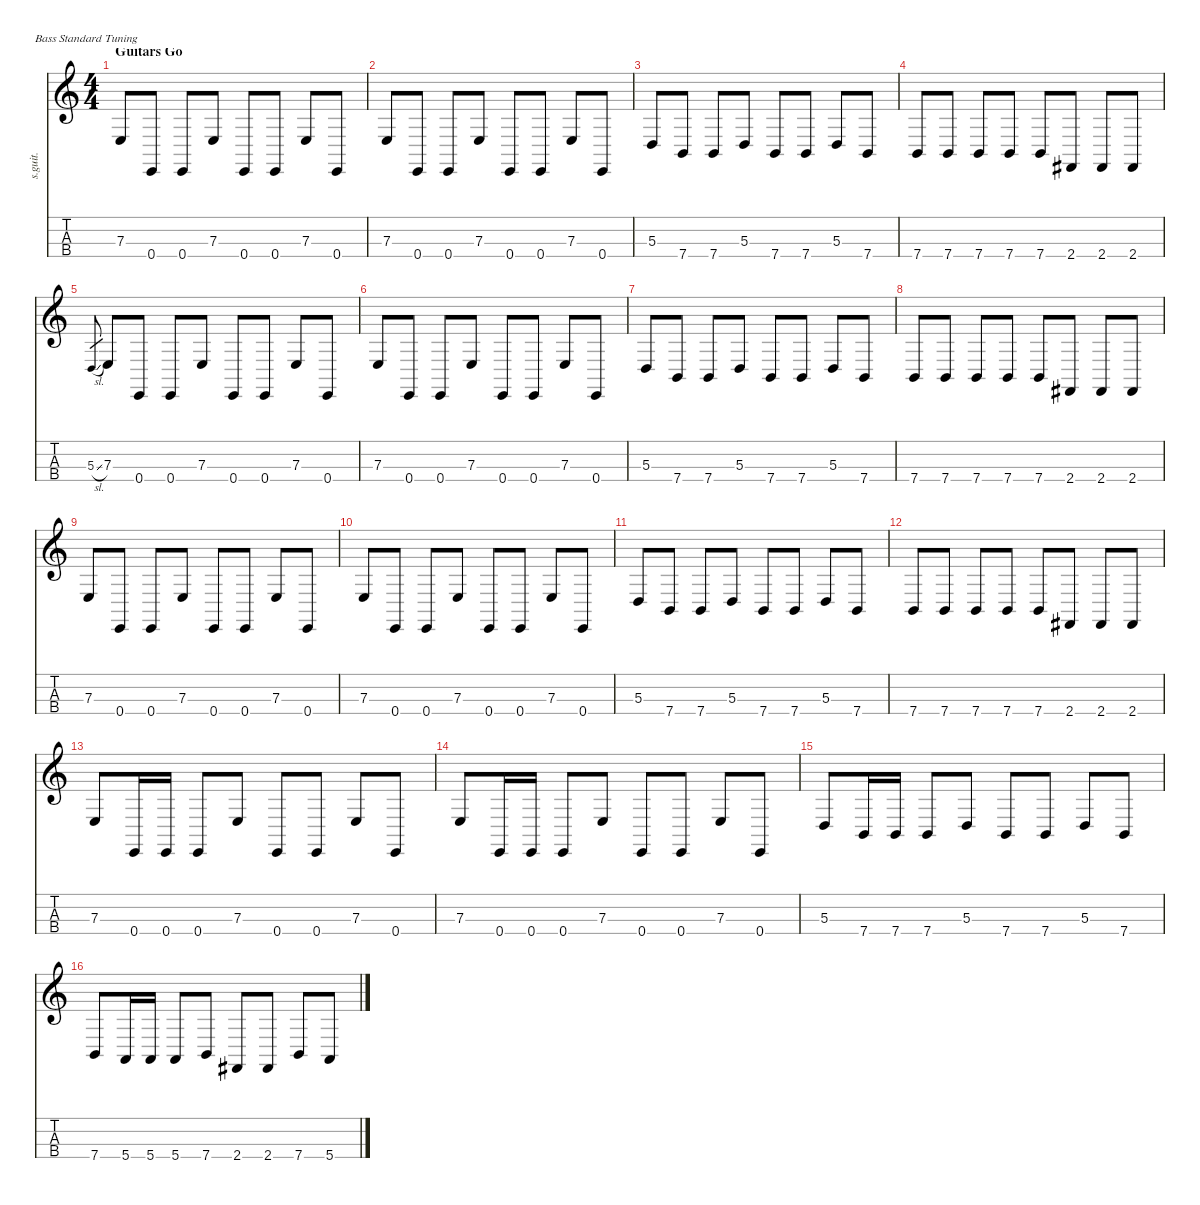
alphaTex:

\defaultSystemsLayout 4
\hideDynamics
\bracketExtendMode nobrackets
\track ("Cliff Burton - Bass" "s.guit.") {instrument electricbassfinger}
\staff {score tabs}
\tuning (G2 D2 A1 E1)
\ts (4 4)
\section ("" "Guitars Go")
\tempo (130 hide)
\clef g2
\ks c
7.3.8{lyrics (0 "") lyrics (1 "") lyrics (2 "") lyrics (3 "") lyrics (4 "") dy f} 0.4.8{lyrics (0 "") lyrics (1 "") lyrics (2 "") lyrics (3 "") lyrics (4 "")} 0.4.8{lyrics (0 "") lyrics (1 "") lyrics (2 "") lyrics (3 "") lyrics (4 "")} 7.3.8{lyrics (0 "") lyrics (1 "") lyrics (2 "") lyrics (3 "") lyrics (4 "")} 0.4.8{lyrics (0 "") lyrics (1 "") lyrics (2 "") lyrics (3 "") lyrics (4 "")} 0.4.8{lyrics (0 "") lyrics (1 "") lyrics (2 "") lyrics (3 "") lyrics (4 "")} 7.3.8{lyrics (0 "") lyrics (1 "") lyrics (2 "") lyrics (3 "") lyrics (4 "")} 0.4.8{lyrics (0 "") lyrics (1 "") lyrics (2 "") lyrics (3 "") lyrics (4 "")} |
7.3.8{lyrics (0 "") lyrics (1 "") lyrics (2 "") lyrics (3 "") lyrics (4 "")} 0.4.8{lyrics (0 "") lyrics (1 "") lyrics (2 "") lyrics (3 "") lyrics (4 "")} 0.4.8{lyrics (0 "") lyrics (1 "") lyrics (2 "") lyrics (3 "") lyrics (4 "")} 7.3.8{lyrics (0 "") lyrics (1 "") lyrics (2 "") lyrics (3 "") lyrics (4 "")} 0.4.8{lyrics (0 "") lyrics (1 "") lyrics (2 "") lyrics (3 "") lyrics (4 "")} 0.4.8{lyrics (0 "") lyrics (1 "") lyrics (2 "") lyrics (3 "") lyrics (4 "")} 7.3.8{lyrics (0 "") lyrics (1 "") lyrics (2 "") lyrics (3 "") lyrics (4 "")} 0.4.8{lyrics (0 "") lyrics (1 "") lyrics (2 "") lyrics (3 "") lyrics (4 "")} |
5.3.8{lyrics (0 "") lyrics (1 "") lyrics (2 "") lyrics (3 "") lyrics (4 "")} 7.4.8{lyrics (0 "") lyrics (1 "") lyrics (2 "") lyrics (3 "") lyrics (4 "")} 7.4.8{lyrics (0 "") lyrics (1 "") lyrics (2 "") lyrics (3 "") lyrics (4 "")} 5.3.8{lyrics (0 "") lyrics (1 "") lyrics (2 "") lyrics (3 "") lyrics (4 "")} 7.4.8{lyrics (0 "") lyrics (1 "") lyrics (2 "") lyrics (3 "") lyrics (4 "")} 7.4.8{lyrics (0 "") lyrics (1 "") lyrics (2 "") lyrics (3 "") lyrics (4 "")} 5.3.8{lyrics (0 "") lyrics (1 "") lyrics (2 "") lyrics (3 "") lyrics (4 "")} 7.4.8{lyrics (0 "") lyrics (1 "") lyrics (2 "") lyrics (3 "") lyrics (4 "")} |
7.4.8{lyrics (0 "") lyrics (1 "") lyrics (2 "") lyrics (3 "") lyrics (4 "")} 7.4.8{lyrics (0 "") lyrics (1 "") lyrics (2 "") lyrics (3 "") lyrics (4 "")} 7.4.8{lyrics (0 "") lyrics (1 "") lyrics (2 "") lyrics (3 "") lyrics (4 "")} 7.4.8{lyrics (0 "") lyrics (1 "") lyrics (2 "") lyrics (3 "") lyrics (4 "")} 7.4.8{lyrics (0 "") lyrics (1 "") lyrics (2 "") lyrics (3 "") lyrics (4 "")} 2.4{acc #}.8{lyrics (0 "") lyrics (1 "") lyrics (2 "") lyrics (3 "") lyrics (4 "")} 2.4{acc #}.8{lyrics (0 "") lyrics (1 "") lyrics (2 "") lyrics (3 "") lyrics (4 "")} 2.4{acc #}.8{lyrics (0 "") lyrics (1 "") lyrics (2 "") lyrics (3 "") lyrics (4 "")} |
5.3{sl}.8{lyrics (0 "") lyrics (1 "") lyrics (2 "") lyrics (3 "") lyrics (4 "") gr} 7.3.8{lyrics (0 "") lyrics (1 "") lyrics (2 "") lyrics (3 "") lyrics (4 "")} 0.4.8{lyrics (0 "") lyrics (1 "") lyrics (2 "") lyrics (3 "") lyrics (4 "")} 0.4.8{lyrics (0 "") lyrics (1 "") lyrics (2 "") lyrics (3 "") lyrics (4 "")} 7.3.8{lyrics (0 "") lyrics (1 "") lyrics (2 "") lyrics (3 "") lyrics (4 "")} 0.4.8{lyrics (0 "") lyrics (1 "") lyrics (2 "") lyrics (3 "") lyrics (4 "")} 0.4.8{lyrics (0 "") lyrics (1 "") lyrics (2 "") lyrics (3 "") lyrics (4 "")} 7.3.8{lyrics (0 "") lyrics (1 "") lyrics (2 "") lyrics (3 "") lyrics (4 "")} 0.4.8{lyrics (0 "") lyrics (1 "") lyrics (2 "") lyrics (3 "") lyrics (4 "")} |
7.3.8{lyrics (0 "") lyrics (1 "") lyrics (2 "") lyrics (3 "") lyrics (4 "")} 0.4.8{lyrics (0 "") lyrics (1 "") lyrics (2 "") lyrics (3 "") lyrics (4 "")} 0.4.8{lyrics (0 "") lyrics (1 "") lyrics (2 "") lyrics (3 "") lyrics (4 "")} 7.3.8{lyrics (0 "") lyrics (1 "") lyrics (2 "") lyrics (3 "") lyrics (4 "")} 0.4.8{lyrics (0 "") lyrics (1 "") lyrics (2 "") lyrics (3 "") lyrics (4 "")} 0.4.8{lyrics (0 "") lyrics (1 "") lyrics (2 "") lyrics (3 "") lyrics (4 "")} 7.3.8{lyrics (0 "") lyrics (1 "") lyrics (2 "") lyrics (3 "") lyrics (4 "")} 0.4.8{lyrics (0 "") lyrics (1 "") lyrics (2 "") lyrics (3 "") lyrics (4 "")} |
5.3.8{lyrics (0 "") lyrics (1 "") lyrics (2 "") lyrics (3 "") lyrics (4 "")} 7.4.8{lyrics (0 "") lyrics (1 "") lyrics (2 "") lyrics (3 "") lyrics (4 "")} 7.4.8{lyrics (0 "") lyrics (1 "") lyrics (2 "") lyrics (3 "") lyrics (4 "")} 5.3.8{lyrics (0 "") lyrics (1 "") lyrics (2 "") lyrics (3 "") lyrics (4 "")} 7.4.8{lyrics (0 "") lyrics (1 "") lyrics (2 "") lyrics (3 "") lyrics (4 "")} 7.4.8{lyrics (0 "") lyrics (1 "") lyrics (2 "") lyrics (3 "") lyrics (4 "")} 5.3.8{lyrics (0 "") lyrics (1 "") lyrics (2 "") lyrics (3 "") lyrics (4 "")} 7.4.8{lyrics (0 "") lyrics (1 "") lyrics (2 "") lyrics (3 "") lyrics (4 "")} |
7.4.8{lyrics (0 "") lyrics (1 "") lyrics (2 "") lyrics (3 "") lyrics (4 "")} 7.4.8{lyrics (0 "") lyrics (1 "") lyrics (2 "") lyrics (3 "") lyrics (4 "")} 7.4.8{lyrics (0 "") lyrics (1 "") lyrics (2 "") lyrics (3 "") lyrics (4 "")} 7.4.8{lyrics (0 "") lyrics (1 "") lyrics (2 "") lyrics (3 "") lyrics (4 "")} 7.4.8{lyrics (0 "") lyrics (1 "") lyrics (2 "") lyrics (3 "") lyrics (4 "")} 2.4{acc #}.8{lyrics (0 "") lyrics (1 "") lyrics (2 "") lyrics (3 "") lyrics (4 "")} 2.4{acc #}.8{lyrics (0 "") lyrics (1 "") lyrics (2 "") lyrics (3 "") lyrics (4 "")} 2.4{acc #}.8{lyrics (0 "") lyrics (1 "") lyrics (2 "") lyrics (3 "") lyrics (4 "")} |
7.3.8{lyrics (0 "") lyrics (1 "") lyrics (2 "") lyrics (3 "") lyrics (4 "")} 0.4.8{lyrics (0 "") lyrics (1 "") lyrics (2 "") lyrics (3 "") lyrics (4 "")} 0.4.8{lyrics (0 "") lyrics (1 "") lyrics (2 "") lyrics (3 "") lyrics (4 "")} 7.3.8{lyrics (0 "") lyrics (1 "") lyrics (2 "") lyrics (3 "") lyrics (4 "")} 0.4.8{lyrics (0 "") lyrics (1 "") lyrics (2 "") lyrics (3 "") lyrics (4 "")} 0.4.8{lyrics (0 "") lyrics (1 "") lyrics (2 "") lyrics (3 "") lyrics (4 "")} 7.3.8{lyrics (0 "") lyrics (1 "") lyrics (2 "") lyrics (3 "") lyrics (4 "")} 0.4.8{lyrics (0 "") lyrics (1 "") lyrics (2 "") lyrics (3 "") lyrics (4 "")} |
7.3.8{lyrics (0 "") lyrics (1 "") lyrics (2 "") lyrics (3 "") lyrics (4 "")} 0.4.8{lyrics (0 "") lyrics (1 "") lyrics (2 "") lyrics (3 "") lyrics (4 "")} 0.4.8{lyrics (0 "") lyrics (1 "") lyrics (2 "") lyrics (3 "") lyrics (4 "")} 7.3.8{lyrics (0 "") lyrics (1 "") lyrics (2 "") lyrics (3 "") lyrics (4 "")} 0.4.8{lyrics (0 "") lyrics (1 "") lyrics (2 "") lyrics (3 "") lyrics (4 "")} 0.4.8{lyrics (0 "") lyrics (1 "") lyrics (2 "") lyrics (3 "") lyrics (4 "")} 7.3.8{lyrics (0 "") lyrics (1 "") lyrics (2 "") lyrics (3 "") lyrics (4 "")} 0.4.8{lyrics (0 "") lyrics (1 "") lyrics (2 "") lyrics (3 "") lyrics (4 "")} |
5.3.8{lyrics (0 "") lyrics (1 "") lyrics (2 "") lyrics (3 "") lyrics (4 "")} 7.4.8{lyrics (0 "") lyrics (1 "") lyrics (2 "") lyrics (3 "") lyrics (4 "")} 7.4.8{lyrics (0 "") lyrics (1 "") lyrics (2 "") lyrics (3 "") lyrics (4 "")} 5.3.8{lyrics (0 "") lyrics (1 "") lyrics (2 "") lyrics (3 "") lyrics (4 "")} 7.4.8{lyrics (0 "") lyrics (1 "") lyrics (2 "") lyrics (3 "") lyrics (4 "")} 7.4.8{lyrics (0 "") lyrics (1 "") lyrics (2 "") lyrics (3 "") lyrics (4 "")} 5.3.8{lyrics (0 "") lyrics (1 "") lyrics (2 "") lyrics (3 "") lyrics (4 "")} 7.4.8{lyrics (0 "") lyrics (1 "") lyrics (2 "") lyrics (3 "") lyrics (4 "")} |
7.4.8{lyrics (0 "") lyrics (1 "") lyrics (2 "") lyrics (3 "") lyrics (4 "")} 7.4.8{lyrics (0 "") lyrics (1 "") lyrics (2 "") lyrics (3 "") lyrics (4 "")} 7.4.8{lyrics (0 "") lyrics (1 "") lyrics (2 "") lyrics (3 "") lyrics (4 "")} 7.4.8{lyrics (0 "") lyrics (1 "") lyrics (2 "") lyrics (3 "") lyrics (4 "")} 7.4.8{lyrics (0 "") lyrics (1 "") lyrics (2 "") lyrics (3 "") lyrics (4 "")} 2.4{acc #}.8{lyrics (0 "") lyrics (1 "") lyrics (2 "") lyrics (3 "") lyrics (4 "")} 2.4{acc #}.8{lyrics (0 "") lyrics (1 "") lyrics (2 "") lyrics (3 "") lyrics (4 "")} 2.4{acc #}.8{lyrics (0 "") lyrics (1 "") lyrics (2 "") lyrics (3 "") lyrics (4 "")} |
7.3.8{lyrics (0 "") lyrics (1 "") lyrics (2 "") lyrics (3 "") lyrics (4 "")} 0.4.16{lyrics (0 "") lyrics (1 "") lyrics (2 "") lyrics (3 "") lyrics (4 "")} 0.4.16{lyrics (0 "") lyrics (1 "") lyrics (2 "") lyrics (3 "") lyrics (4 "")} 0.4.8{lyrics (0 "") lyrics (1 "") lyrics (2 "") lyrics (3 "") lyrics (4 "")} 7.3.8{lyrics (0 "") lyrics (1 "") lyrics (2 "") lyrics (3 "") lyrics (4 "")} 0.4.8{lyrics (0 "") lyrics (1 "") lyrics (2 "") lyrics (3 "") lyrics (4 "")} 0.4.8{lyrics (0 "") lyrics (1 "") lyrics (2 "") lyrics (3 "") lyrics (4 "")} 7.3.8{lyrics (0 "") lyrics (1 "") lyrics (2 "") lyrics (3 "") lyrics (4 "")} 0.4.8{lyrics (0 "") lyrics (1 "") lyrics (2 "") lyrics (3 "") lyrics (4 "")} |
7.3.8{lyrics (0 "") lyrics (1 "") lyrics (2 "") lyrics (3 "") lyrics (4 "")} 0.4.16{lyrics (0 "") lyrics (1 "") lyrics (2 "") lyrics (3 "") lyrics (4 "")} 0.4.16{lyrics (0 "") lyrics (1 "") lyrics (2 "") lyrics (3 "") lyrics (4 "")} 0.4.8{lyrics (0 "") lyrics (1 "") lyrics (2 "") lyrics (3 "") lyrics (4 "")} 7.3.8{lyrics (0 "") lyrics (1 "") lyrics (2 "") lyrics (3 "") lyrics (4 "")} 0.4.8{lyrics (0 "") lyrics (1 "") lyrics (2 "") lyrics (3 "") lyrics (4 "")} 0.4.8{lyrics (0 "") lyrics (1 "") lyrics (2 "") lyrics (3 "") lyrics (4 "")} 7.3.8{lyrics (0 "") lyrics (1 "") lyrics (2 "") lyrics (3 "") lyrics (4 "")} 0.4.8{lyrics (0 "") lyrics (1 "") lyrics (2 "") lyrics (3 "") lyrics (4 "")} |
5.3.8{lyrics (0 "") lyrics (1 "") lyrics (2 "") lyrics (3 "") lyrics (4 "")} 7.4.16{lyrics (0 "") lyrics (1 "") lyrics (2 "") lyrics (3 "") lyrics (4 "")} 7.4.16{lyrics (0 "") lyrics (1 "") lyrics (2 "") lyrics (3 "") lyrics (4 "")} 7.4.8{lyrics (0 "") lyrics (1 "") lyrics (2 "") lyrics (3 "") lyrics (4 "")} 5.3.8{lyrics (0 "") lyrics (1 "") lyrics (2 "") lyrics (3 "") lyrics (4 "")} 7.4.8{lyrics (0 "") lyrics (1 "") lyrics (2 "") lyrics (3 "") lyrics (4 "")} 7.4.8{lyrics (0 "") lyrics (1 "") lyrics (2 "") lyrics (3 "") lyrics (4 "")} 5.3.8{lyrics (0 "") lyrics (1 "") lyrics (2 "") lyrics (3 "") lyrics (4 "")} 7.4.8{lyrics (0 "") lyrics (1 "") lyrics (2 "") lyrics (3 "") lyrics (4 "")} |
7.4.8{lyrics (0 "") lyrics (1 "") lyrics (2 "") lyrics (3 "") lyrics (4 "")} 5.4.16{lyrics (0 "") lyrics (1 "") lyrics (2 "") lyrics (3 "") lyrics (4 "")} 5.4.16{lyrics (0 "") lyrics (1 "") lyrics (2 "") lyrics (3 "") lyrics (4 "")} 5.4.8{lyrics (0 "") lyrics (1 "") lyrics (2 "") lyrics (3 "") lyrics (4 "")} 7.4.8{lyrics (0 "") lyrics (1 "") lyrics (2 "") lyrics (3 "") lyrics (4 "")} 2.4{acc #}.8{lyrics (0 "") lyrics (1 "") lyrics (2 "") lyrics (3 "") lyrics (4 "")} 2.4{acc #}.8{lyrics (0 "") lyrics (1 "") lyrics (2 "") lyrics (3 "") lyrics (4 "")} 7.4.8{lyrics (0 "") lyrics (1 "") lyrics (2 "") lyrics (3 "") lyrics (4 "")} 5.4.8{lyrics (0 "") lyrics (1 "") lyrics (2 "") lyrics (3 "") lyrics (4 "")}
